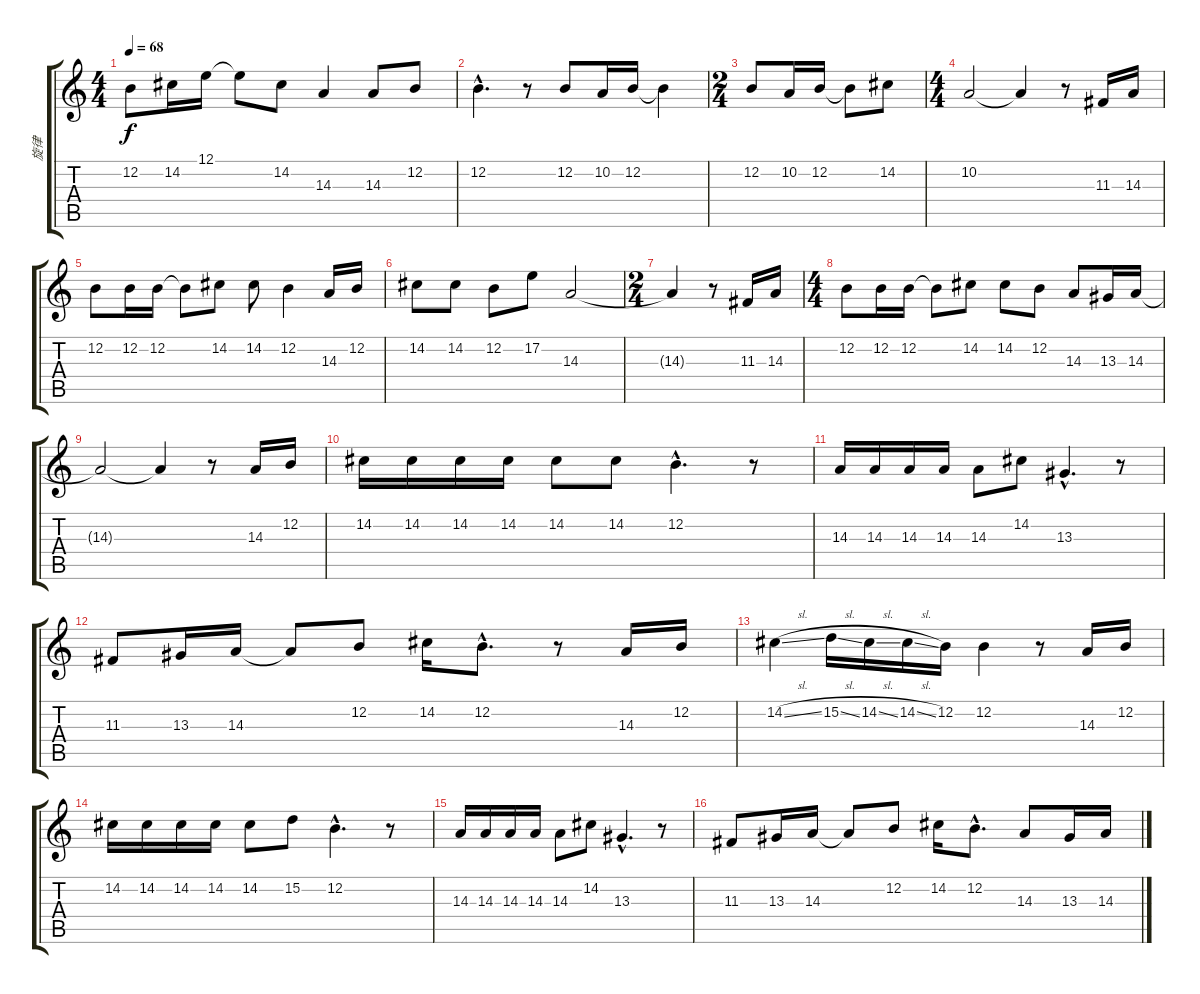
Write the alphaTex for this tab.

\track ("旋律" "旋律") {instrument reedorgan}
\staff {score tabs}
\tuning (E4 B3 G3 D3 A2 E2) {hide}
\ts (4 4)
\tempo 68
\clef g2
\ks c
12.2.8{dy f} 14.2.16 12.1.16 12.1{t}.8 14.2.8 14.3.4 14.3.8 12.2.8 |
12.2{hac}.4{d} r.8 12.2.8 10.2.16 12.2.16 12.2{t}.4 |
\ts (2 4)
12.2.8 10.2.16 12.2.16 12.2{t}.8 14.2.8 |
\ts (4 4)
10.2.2 10.2{t}.4 r.8 11.3.16 14.3.16 |
12.2.8 12.2.16 12.2.16 12.2{t}.8 14.2.8 14.2.8 12.2.4 14.3.16 12.2.16 |
14.2.8 14.2.8 12.2.8 17.2.8 14.3.2 |
\ts (2 4)
14.3{t}.4 r.8 11.3.16 14.3.16 |
\ts (4 4)
12.2.8 12.2.16 12.2.16 12.2{t}.8 14.2.8 14.2.8 12.2.8 14.3.8 13.3.16 14.3.16 |
14.3{t}.2 14.3{t}.4 r.8 14.3.16 12.2.16 |
14.2.16 14.2.16 14.2.16 14.2.16 14.2.8 14.2.8 12.2{hac}.4{d} r.8 |
14.3.16 14.3.16 14.3.16 14.3.16 14.3.8 14.2.8 13.3{hac}.4{d} r.8 |
11.3.8 13.3.16 14.3.16 14.3{t}.8 12.2.8 14.2.16 12.2{hac}.8{d} r.8 14.3.16 12.2.16 |
14.2{sl}.4 15.2{sl}.16 14.2{sl}.16 14.2{sl}.16 12.2.16 12.2.4 r.8 14.3.16 12.2.16 |
14.2.16 14.2.16 14.2.16 14.2.16 14.2.8 15.2.8 12.2{hac}.4{d} r.8 |
14.3.16 14.3.16 14.3.16 14.3.16 14.3.8 14.2.8 13.3{hac}.4{d} r.8 |
11.3.8 13.3.16 14.3.16 14.3{t}.8 12.2.8 14.2.16 12.2{hac}.8{d} 14.3.8 13.3.16 14.3.16
